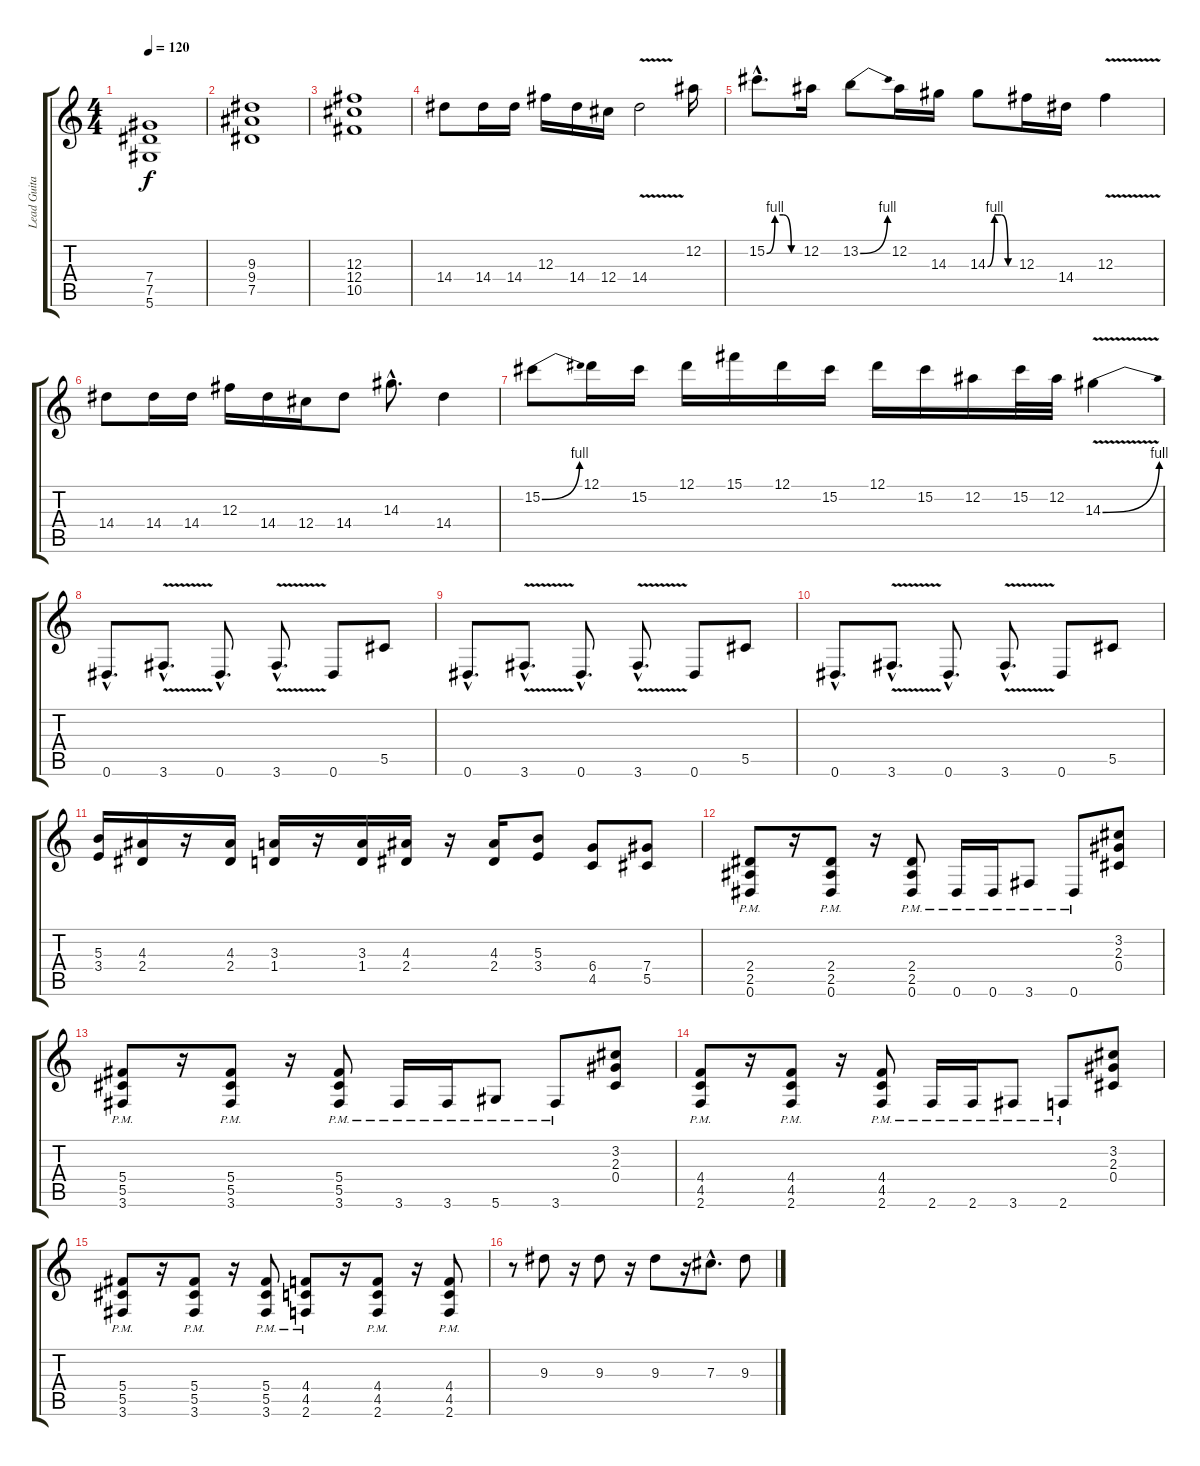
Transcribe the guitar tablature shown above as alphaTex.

\track ("Lead Guitar" "Lead Guita") {instrument distortionguitar}
\staff {score tabs}
\tuning (Eb4 Bb3 Gb3 Db3 Ab2 Eb2) {hide}
\ts (4 4)
\tempo 120
\clef g2
\ks c
(7.4 7.5 5.6).1{dy f} |
(9.3 9.4 7.5).1 |
(12.3 12.4 10.5).1 |
14.4.8 14.4.16 14.4.16 12.3.16 14.4.16 12.4.16 14.4{v}.2 12.2.16 |
15.2{be (custom 0 0 15 4 30 4 45 0 60 0) hac}.8{d} 12.2.16 13.2{be (bend 0 0 60 4)}.8 12.2.16 14.3.16 14.3{be (custom 0 0 15 4 30 4 45 0 60 0)}.8 12.3.16 14.4.16 12.3{v}.4 |
14.4.8 14.4.16 14.4.16 12.3.16 14.4.16 12.4.16 14.4.8 14.3{hac}.8{d} 14.4.4 |
15.2{be (bend 0 0 60 4)}.8 12.1.16 15.2.16 12.1.16 15.1.16 12.1.16 15.2.16 12.1.16 15.2.16 12.2.16 15.2.32 12.2.32 14.3{be (bend 0 0 60 4) v}.4 |
0.6{hac}.8{d volume 13} 3.6{v hac}.8{d} 0.6{hac}.8{d} 3.6{v hac}.8{d} 0.6.8 5.5.8 |
0.6{hac}.8{d} 3.6{v hac}.8{d} 0.6{hac}.8{d} 3.6{v hac}.8{d} 0.6.8 5.5.8 |
0.6{hac}.8{d} 3.6{v hac}.8{d} 0.6{hac}.8{d} 3.6{v hac}.8{d} 0.6.8 5.5.8 |
(5.3 3.4).16 (4.3 2.4).16 r.16 (4.3 2.4).16 (3.3 1.4).16 r.16 (3.3 1.4).16 (4.3 2.4).16 r.16 (4.3 2.4).16 (5.3 3.4).8 (6.4 4.5).8 (7.4 5.5).8 |
(2.4 2.5 0.6{pm}).8 r.16 (2.4 2.5 0.6{pm}).8 r.16 (2.4 2.5 0.6{pm}).8 0.6{pm}.16 0.6{pm}.16 3.6{pm}.8 0.6{pm}.8 (3.2 2.3 0.4).8 |
(5.4 5.5 3.6{pm}).8 r.16 (5.4 5.5 3.6{pm}).8 r.16 (5.4 5.5 3.6{pm}).8 3.6{pm}.16 3.6{pm}.16 5.6{pm}.8 3.6{pm}.8 (3.2 2.3 0.4).8 |
(4.4 4.5 2.6{pm}).8 r.16 (4.4 4.5 2.6{pm}).8 r.16 (4.4 4.5 2.6{pm}).8 2.6{pm}.16 2.6{pm}.16 3.6{pm}.8 2.6{pm}.8 (3.2 2.3 0.4).8 |
(5.4 5.5 3.6{pm}).8 r.16 (5.4 5.5 3.6{pm}).8 r.16 (5.4 5.5 3.6{pm}).8 (4.4 4.5 2.6{pm}).8 r.16 (4.4 4.5 2.6{pm}).8 r.16 (4.4 4.5 2.6{pm}).8 |
r.8{volume 13} 9.3.8 r.16 9.3.8 r.16 9.3.8 r.16 7.3{hac}.8{d} 9.3.8
